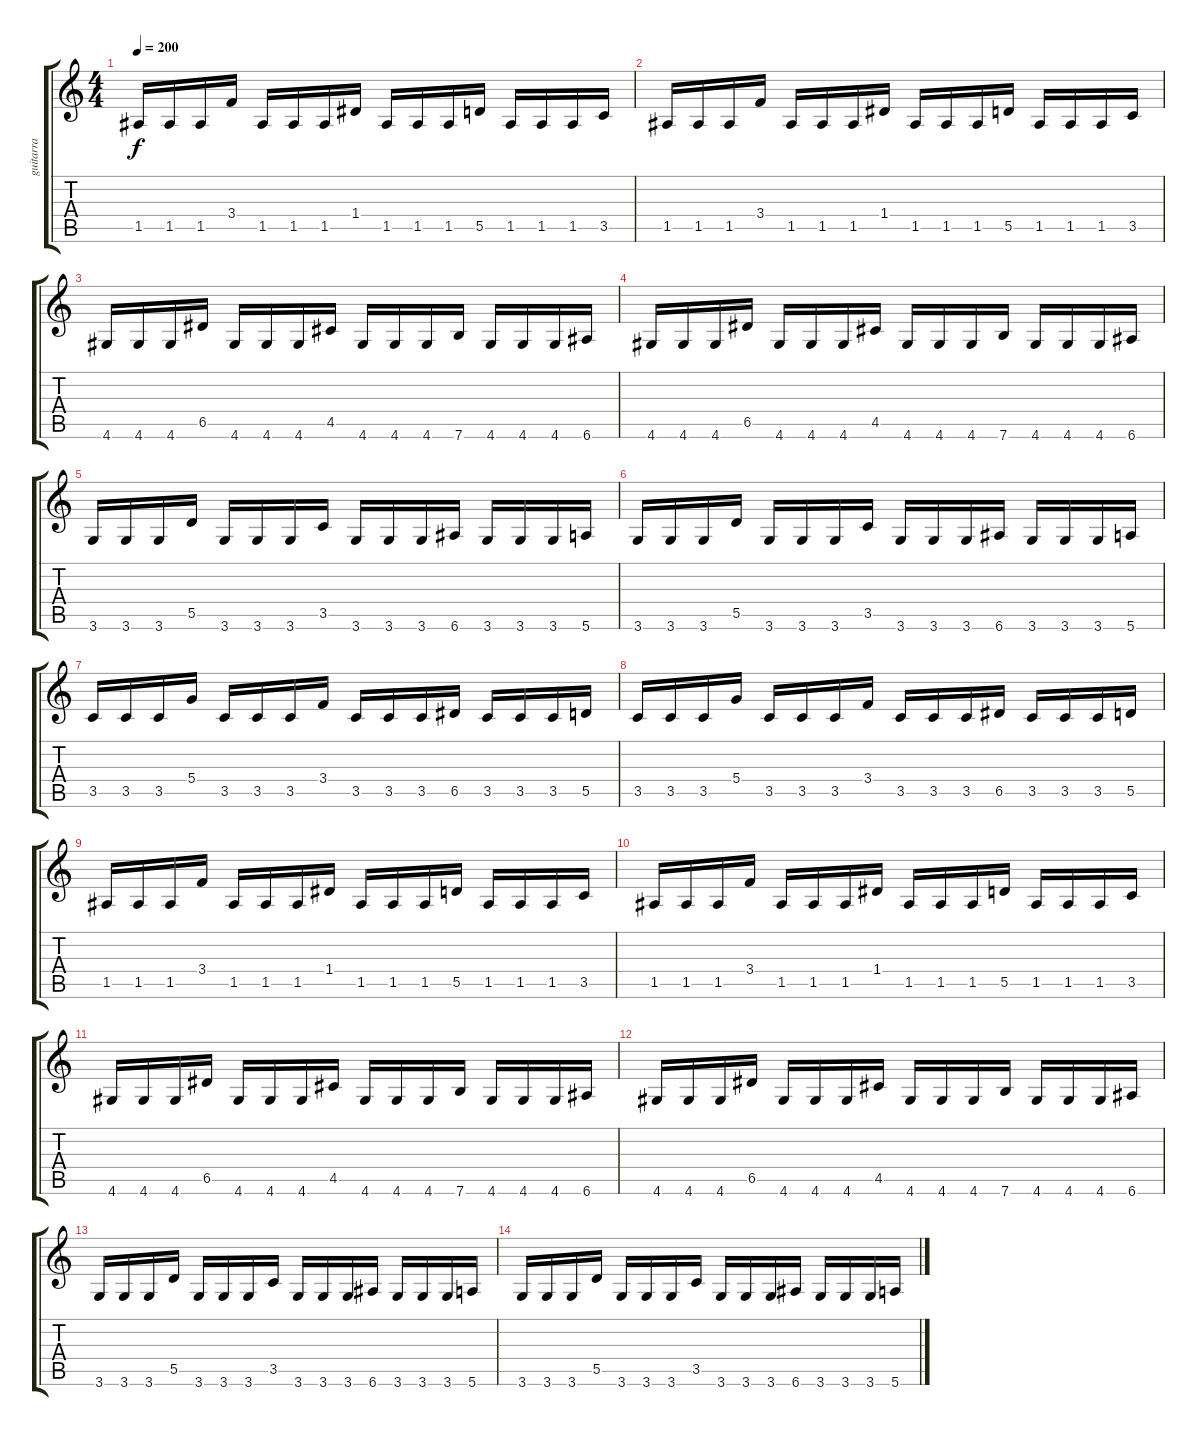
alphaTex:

\track ("guitarra" "guitarra") {instrument distortionguitar}
\staff {score tabs}
\tuning (E4 B3 G3 D3 A2 E2) {hide}
\ts (4 4)
\tempo 200
\clef g2
\ks c
1.5.16{dy f} 1.5.16 1.5.16 3.4.16 1.5.16 1.5.16 1.5.16 1.4.16 1.5.16 1.5.16 1.5.16 5.5.16 1.5.16 1.5.16 1.5.16 3.5.16 |
1.5.16 1.5.16 1.5.16 3.4.16 1.5.16 1.5.16 1.5.16 1.4.16 1.5.16 1.5.16 1.5.16 5.5.16 1.5.16 1.5.16 1.5.16 3.5.16 |
4.6.16 4.6.16 4.6.16 6.5.16 4.6.16 4.6.16 4.6.16 4.5.16 4.6.16 4.6.16 4.6.16 7.6.16 4.6.16 4.6.16 4.6.16 6.6.16 |
4.6.16 4.6.16 4.6.16 6.5.16 4.6.16 4.6.16 4.6.16 4.5.16 4.6.16 4.6.16 4.6.16 7.6.16 4.6.16 4.6.16 4.6.16 6.6.16 |
3.6.16 3.6.16 3.6.16 5.5.16 3.6.16 3.6.16 3.6.16 3.5.16 3.6.16 3.6.16 3.6.16 6.6.16 3.6.16 3.6.16 3.6.16 5.6.16 |
3.6.16 3.6.16 3.6.16 5.5.16 3.6.16 3.6.16 3.6.16 3.5.16 3.6.16 3.6.16 3.6.16 6.6.16 3.6.16 3.6.16 3.6.16 5.6.16 |
3.5.16 3.5.16 3.5.16 5.4.16 3.5.16 3.5.16 3.5.16 3.4.16 3.5.16 3.5.16 3.5.16 6.5.16 3.5.16 3.5.16 3.5.16 5.5.16 |
3.5.16 3.5.16 3.5.16 5.4.16 3.5.16 3.5.16 3.5.16 3.4.16 3.5.16 3.5.16 3.5.16 6.5.16 3.5.16 3.5.16 3.5.16 5.5.16 |
1.5.16 1.5.16 1.5.16 3.4.16 1.5.16 1.5.16 1.5.16 1.4.16 1.5.16 1.5.16 1.5.16 5.5.16 1.5.16 1.5.16 1.5.16 3.5.16 |
1.5.16 1.5.16 1.5.16 3.4.16 1.5.16 1.5.16 1.5.16 1.4.16 1.5.16 1.5.16 1.5.16 5.5.16 1.5.16 1.5.16 1.5.16 3.5.16 |
4.6.16 4.6.16 4.6.16 6.5.16 4.6.16 4.6.16 4.6.16 4.5.16 4.6.16 4.6.16 4.6.16 7.6.16 4.6.16 4.6.16 4.6.16 6.6.16 |
4.6.16 4.6.16 4.6.16 6.5.16 4.6.16 4.6.16 4.6.16 4.5.16 4.6.16 4.6.16 4.6.16 7.6.16 4.6.16 4.6.16 4.6.16 6.6.16 |
3.6.16 3.6.16 3.6.16 5.5.16 3.6.16 3.6.16 3.6.16 3.5.16 3.6.16 3.6.16 3.6.16 6.6.16 3.6.16 3.6.16 3.6.16 5.6.16 |
3.6.16 3.6.16 3.6.16 5.5.16 3.6.16 3.6.16 3.6.16 3.5.16 3.6.16 3.6.16 3.6.16 6.6.16 3.6.16 3.6.16 3.6.16 5.6.16
